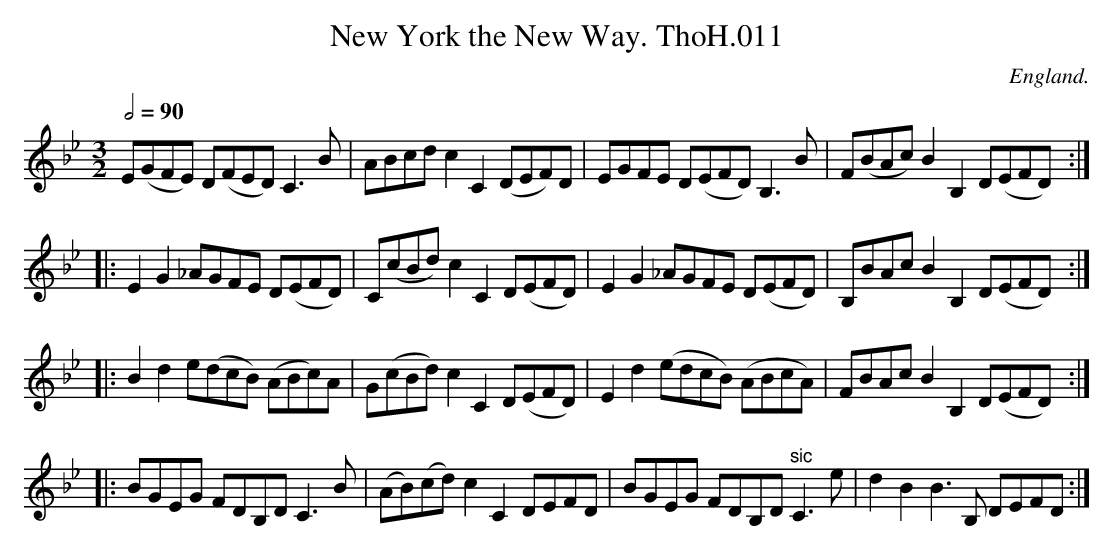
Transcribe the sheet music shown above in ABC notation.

X:1
T:New York the New Way. ThoH.011
Q:1/2=90
M:3/2
L:1/8
O:England.
K:Bb
E(GFE) D(FED)C3B|ABcdc2C2(DEF)D|EGFE D(EFD)B,3B|F(BAc)B2B,2D(EFD):|
|:E2G2_AGFE D(EFD)|C(cBd)c2C2D(EFD)|E2G2_AGFE D(EFD)|B,BAcB2B,2D(EFD):|
|:B2d2e(dcB) (ABc)A|G(cBd)c2C2D(EFD)|E2d2(edcB) (ABcA)|FBAcB2B,2D(EFD):|
|:BGEG FDB,DC3B|(AB)(cd)c2C2DEFD|BGEG FDB,D"^sic"C3e|d2B2B3B, DEFD:|
